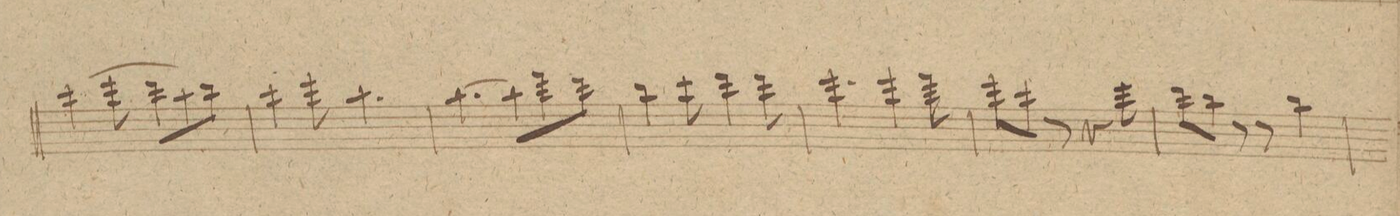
**kern	**dynam
*I"Flauto 1mo	*
*clefG2	*
*k[]	*
*M6/8	*
(4ddd\	.
8eee\	.
8ddd\L	.
8aa\	.
8bb\J)	.
=60	=60
2.r	.
=61	=61
4ccc\	.
8fff\	.
4.aa\	.
=62	=62
[4.aa\	.
8aa\L]	.
8fff\	.
8ddd\J	.
=63	=63
4bb\	.
8ccc\	.
4ddd\	.
8ddd\	.
=64	=64
4.eee\	.
4eee\	.
8eee\	.
=65	=65
8fff\L	.
8ddd\J	.
8r	.
4r	.
8eee\	.
=66	=66
8ddd\L	.
8bb\J	.
8r	.
8r	.
4bb\	.
=67	=67
*-	*-
